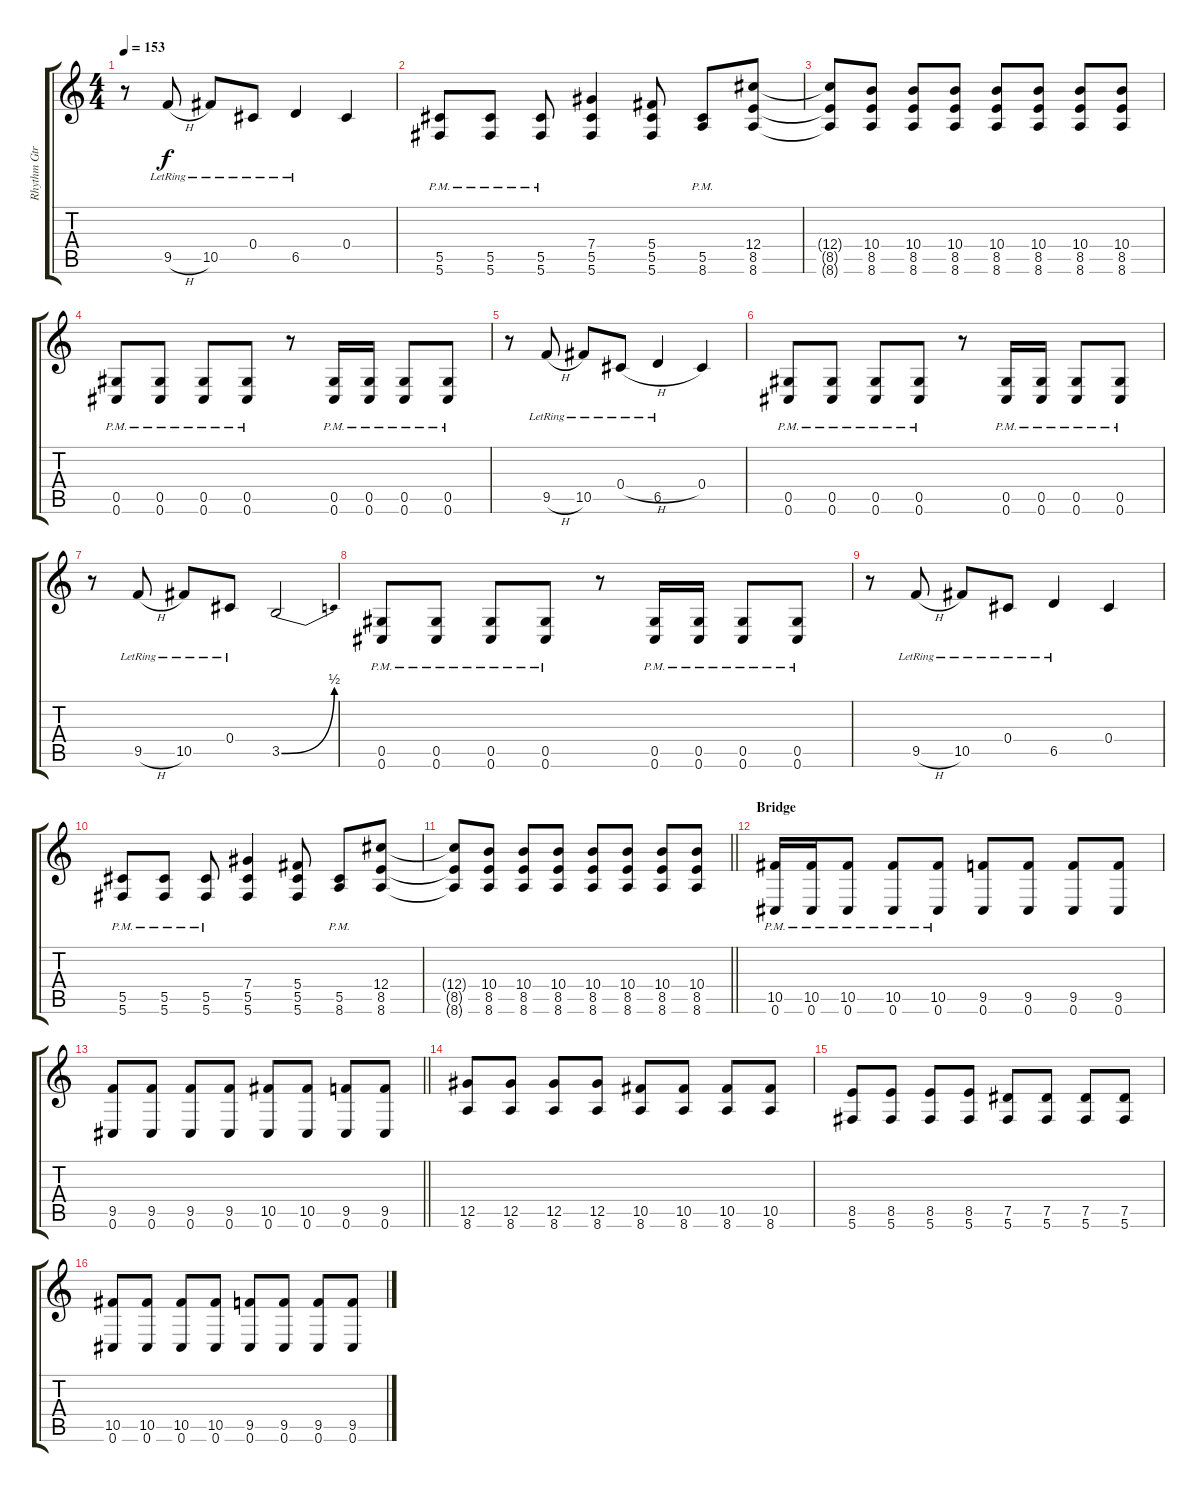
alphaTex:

\track ("Rhythm Gtr R" "Rhythm Gtr") {instrument overdrivenguitar}
\staff {score tabs}
\tuning (Eb4 Bb3 Gb3 Db3 Ab2 Db2) {hide}
\ts (4 4)
\tempo 153
\clef g2
\ks c
r.8{dy f} 9.5{h lr}.8 10.5{lr}.8 0.4{lr}.8 6.5{lr}.4 0.4.4 |
(5.5{pm} 5.6{pm}).8 (5.5{pm} 5.6{pm}).8 (5.5{pm} 5.6{pm}).8 (7.4 5.5 5.6).4 (5.4 5.5 5.6).8 (5.5{pm} 8.6{pm}).8 (12.4 8.5 8.6).8 |
(12.4{t} 8.5{t} 8.6{t}).8 (10.4 8.5 8.6).8 (10.4 8.5 8.6).8 (10.4 8.5 8.6).8 (10.4 8.5 8.6).8 (10.4 8.5 8.6).8 (10.4 8.5 8.6).8 (10.4 8.5 8.6).8 |
(0.5{pm} 0.6{pm}).8 (0.5{pm} 0.6{pm}).8 (0.5{pm} 0.6{pm}).8 (0.5{pm} 0.6{pm}).8 r.8 (0.5{pm} 0.6{pm}).16 (0.5{pm} 0.6{pm}).16 (0.5{pm} 0.6{pm}).8 (0.5{pm} 0.6{pm}).8 |
r.8 9.5{h lr}.8 10.5{lr}.8 0.4{h lr}.8 6.5{lr}.4 0.4.4 |
(0.5{pm} 0.6{pm}).8 (0.5{pm} 0.6{pm}).8 (0.5{pm} 0.6{pm}).8 (0.5{pm} 0.6{pm}).8 r.8 (0.5{pm} 0.6{pm}).16 (0.5{pm} 0.6{pm}).16 (0.5{pm} 0.6{pm}).8 (0.5{pm} 0.6{pm}).8 |
r.8 9.5{h lr}.8 10.5{lr}.8 0.4{lr}.8 3.5{be (bend 0 0 60 2)}.2 |
(0.5{pm} 0.6{pm}).8 (0.5{pm} 0.6{pm}).8 (0.5{pm} 0.6{pm}).8 (0.5{pm} 0.6{pm}).8 r.8 (0.5{pm} 0.6{pm}).16 (0.5{pm} 0.6{pm}).16 (0.5{pm} 0.6{pm}).8 (0.5{pm} 0.6{pm}).8 |
r.8 9.5{h lr}.8 10.5{lr}.8 0.4{lr}.8 6.5{lr}.4 0.4.4 |
(5.5{pm} 5.6{pm}).8 (5.5{pm} 5.6{pm}).8 (5.5{pm} 5.6{pm}).8 (7.4 5.5 5.6).4 (5.4 5.5 5.6).8 (5.5{pm} 8.6{pm}).8 (12.4 8.5 8.6).8 |
\barLineRight lightlight
(12.4{t} 8.5{t} 8.6{t}).8 (10.4 8.5 8.6).8 (10.4 8.5 8.6).8 (10.4 8.5 8.6).8 (10.4 8.5 8.6).8 (10.4 8.5 8.6).8 (10.4 8.5 8.6).8 (10.4 8.5 8.6).8 |
\section ("" "Bridge")
(10.5{pm} 0.6{pm}).16 (10.5{pm} 0.6{pm}).16 (10.5{pm} 0.6{pm}).8 (10.5{pm} 0.6{pm}).8 (10.5{pm} 0.6{pm}).8 (9.5 0.6).8 (9.5 0.6).8 (9.5 0.6).8 (9.5 0.6).8 |
\barLineRight lightlight
(9.5 0.6).8 (9.5 0.6).8 (9.5 0.6).8 (9.5 0.6).8 (10.5 0.6).8 (10.5 0.6).8 (9.5 0.6).8 (9.5 0.6).8 |
(12.5 8.6).8 (12.5 8.6).8 (12.5 8.6).8 (12.5 8.6).8 (10.5 8.6).8 (10.5 8.6).8 (10.5 8.6).8 (10.5 8.6).8 |
(8.5 5.6).8 (8.5 5.6).8 (8.5 5.6).8 (8.5 5.6).8 (7.5 5.6).8 (7.5 5.6).8 (7.5 5.6).8 (7.5 5.6).8 |
(10.5 0.6).8 (10.5 0.6).8 (10.5 0.6).8 (10.5 0.6).8 (9.5 0.6).8 (9.5 0.6).8 (9.5 0.6).8 (9.5 0.6).8
